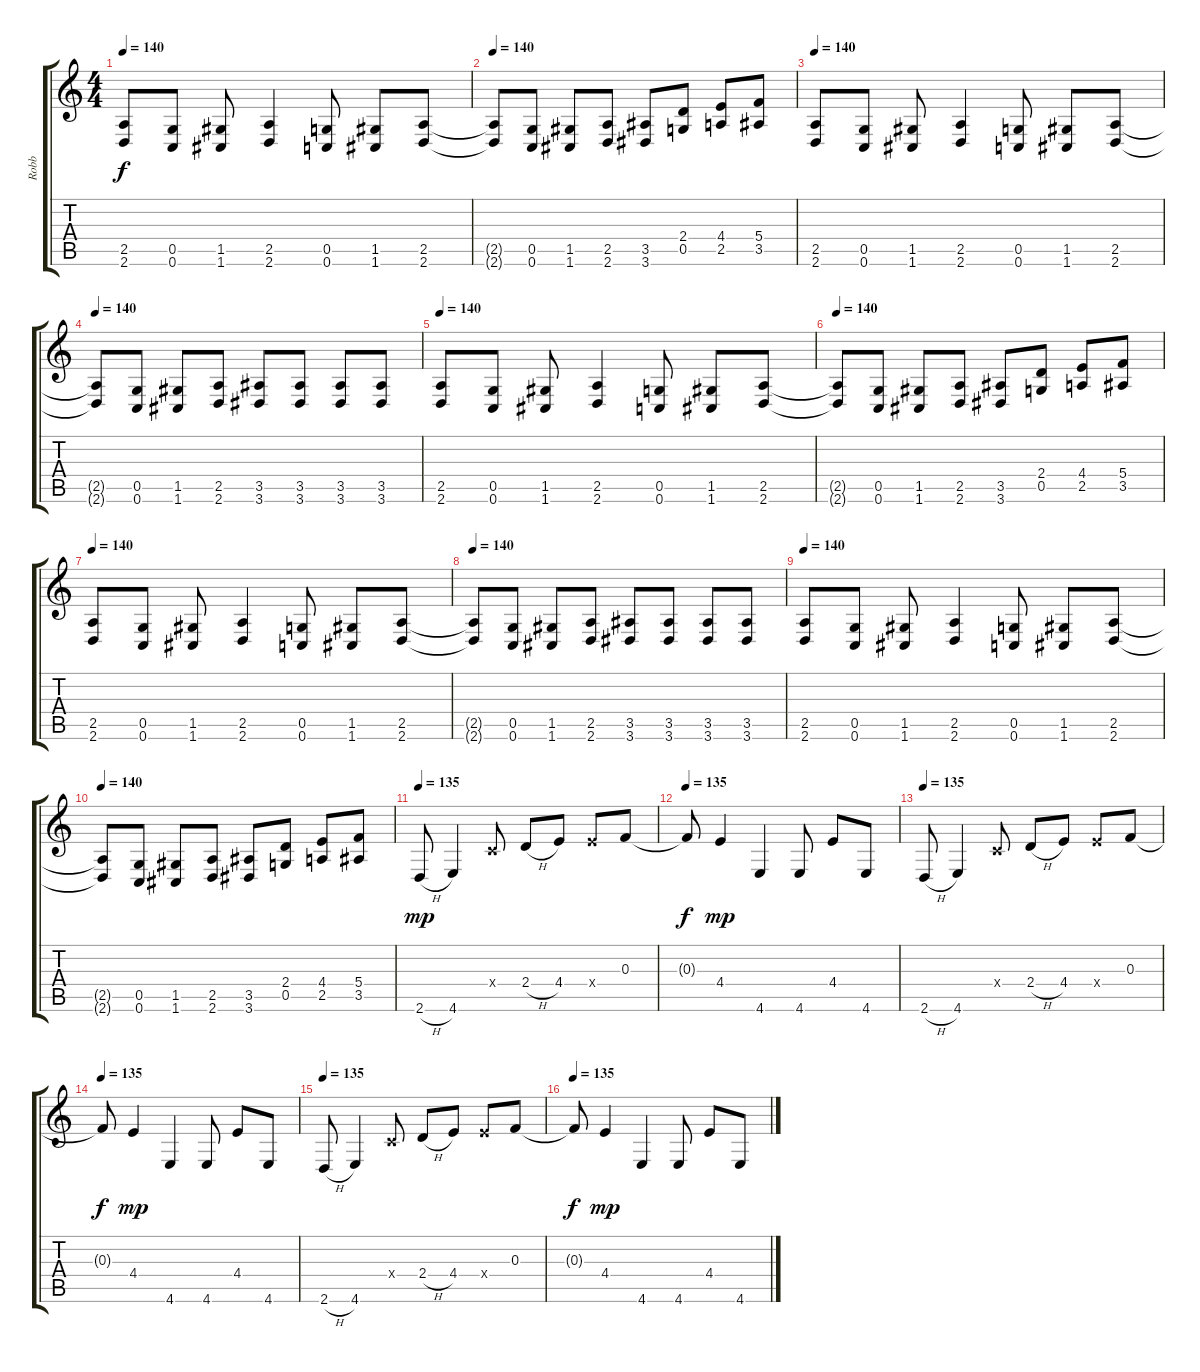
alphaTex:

\track ("Robb" "Robb") {instrument distortionguitar}
\staff {score tabs}
\tuning (D4 A3 F3 C3 G2 C2) {hide}
\ts (4 4)
\tempo 140
\clef g2
\ks c
(2.5 2.6).8{dy f} (0.5 0.6).8 (1.5 1.6).8 (2.5 2.6).4 (0.5 0.6).8 (1.5 1.6).8 (2.5 2.6).8 |
\tempo 140
(2.5{t} 2.6{t}).8 (0.5 0.6).8 (1.5 1.6).8 (2.5 2.6).8 (3.5 3.6).8 (2.4 0.5).8 (4.4 2.5).8 (5.4 3.5).8 |
\tempo 140
(2.5 2.6).8 (0.5 0.6).8 (1.5 1.6).8 (2.5 2.6).4 (0.5 0.6).8 (1.5 1.6).8 (2.5 2.6).8 |
\tempo 140
(2.5{t} 2.6{t}).8 (0.5 0.6).8 (1.5 1.6).8 (2.5 2.6).8 (3.5 3.6).8 (3.5 3.6).8 (3.5 3.6).8 (3.5 3.6).8 |
\tempo 140
(2.5 2.6).8 (0.5 0.6).8 (1.5 1.6).8 (2.5 2.6).4 (0.5 0.6).8 (1.5 1.6).8 (2.5 2.6).8 |
\tempo 140
(2.5{t} 2.6{t}).8 (0.5 0.6).8 (1.5 1.6).8 (2.5 2.6).8 (3.5 3.6).8 (2.4 0.5).8 (4.4 2.5).8 (5.4 3.5).8 |
\tempo 140
(2.5 2.6).8 (0.5 0.6).8 (1.5 1.6).8 (2.5 2.6).4 (0.5 0.6).8 (1.5 1.6).8 (2.5 2.6).8 |
\tempo 140
(2.5{t} 2.6{t}).8 (0.5 0.6).8 (1.5 1.6).8 (2.5 2.6).8 (3.5 3.6).8 (3.5 3.6).8 (3.5 3.6).8 (3.5 3.6).8 |
\tempo 140
(2.5 2.6).8 (0.5 0.6).8 (1.5 1.6).8 (2.5 2.6).4 (0.5 0.6).8 (1.5 1.6).8 (2.5 2.6).8 |
\tempo 140
(2.5{t} 2.6{t}).8 (0.5 0.6).8 (1.5 1.6).8 (2.5 2.6).8 (3.5 3.6).8 (2.4 0.5).8 (4.4 2.5).8 (5.4 3.5).8 |
\tempo 135
2.6{h}.8{dy mp} 4.6.4 0.4{x}.8 2.4{h}.8 4.4.8 4.4{x}.8 0.3.8 |
\tempo 135
0.3{t}.8{dy f} 4.4.4{dy mp} 4.6.4 4.6.8 4.4.8 4.6.8 |
\tempo 135
2.6{h}.8 4.6.4 0.4{x}.8 2.4{h}.8 4.4.8 4.4{x}.8 0.3.8 |
\tempo 135
0.3{t}.8{dy f} 4.4.4{dy mp} 4.6.4 4.6.8 4.4.8 4.6.8 |
\tempo 135
2.6{h}.8 4.6.4 0.4{x}.8 2.4{h}.8 4.4.8 4.4{x}.8 0.3.8 |
\tempo 135
0.3{t}.8{dy f} 4.4.4{dy mp} 4.6.4 4.6.8 4.4.8 4.6.8
